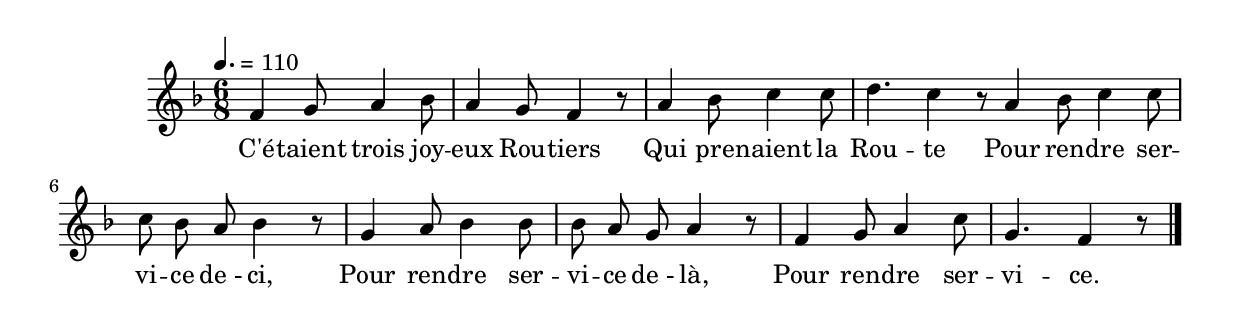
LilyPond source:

%Compilation:lilypond .ly
%Apercu:evince .pdf
%Esclaves:timidity -ia .midi
\version "2.12.1"
\include "italiano.ly"

\header {
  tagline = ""
  composer = ""
}                                        

MetriqueArmure = {
  \tempo 4.=110
  \time 6/8
  \key fa \major
}

italique = { \override Score . LyricText #'font-shape = #'italic }

roman = { \override Score . LyricText #'font-shape = #'roman }

MusiqueTheme = \relative do' {
	fa4 sol8 la4 sib8
	la4 sol8 fa4 r8
	la4 sib8 do4 do8
	re4. do4 r8 \bar ":|"
	la4 sib8 do4 do8
	do8 sib la sib4 r8
	sol4 la8 sib4 sib8
	sib8 la sol la4 r8
	fa4 sol8 la4 do8
	sol4. fa4 r8 \bar "|."
}

Paroles = \lyricmode {
	C'é -- taient trois joy -- eux Rou -- tiers
	Qui pre -- naient la Rou -- te
	Pour ren -- dre ser -- vi -- ce de_- ci,
	Pour ren -- dre ser -- vi -- ce de_- là,
	Pour ren -- dre ser -- vi -- ce.
}

\score{
    \new Staff <<
      \set Staff.midiInstrument = "flute"
      \new Voice = "theme" {
	\autoBeamOff
	\MetriqueArmure
	\MusiqueTheme
      }
      \new Lyrics \lyricsto theme {
	\Paroles
      }                       
    >>
\layout{}
\midi{}
}
